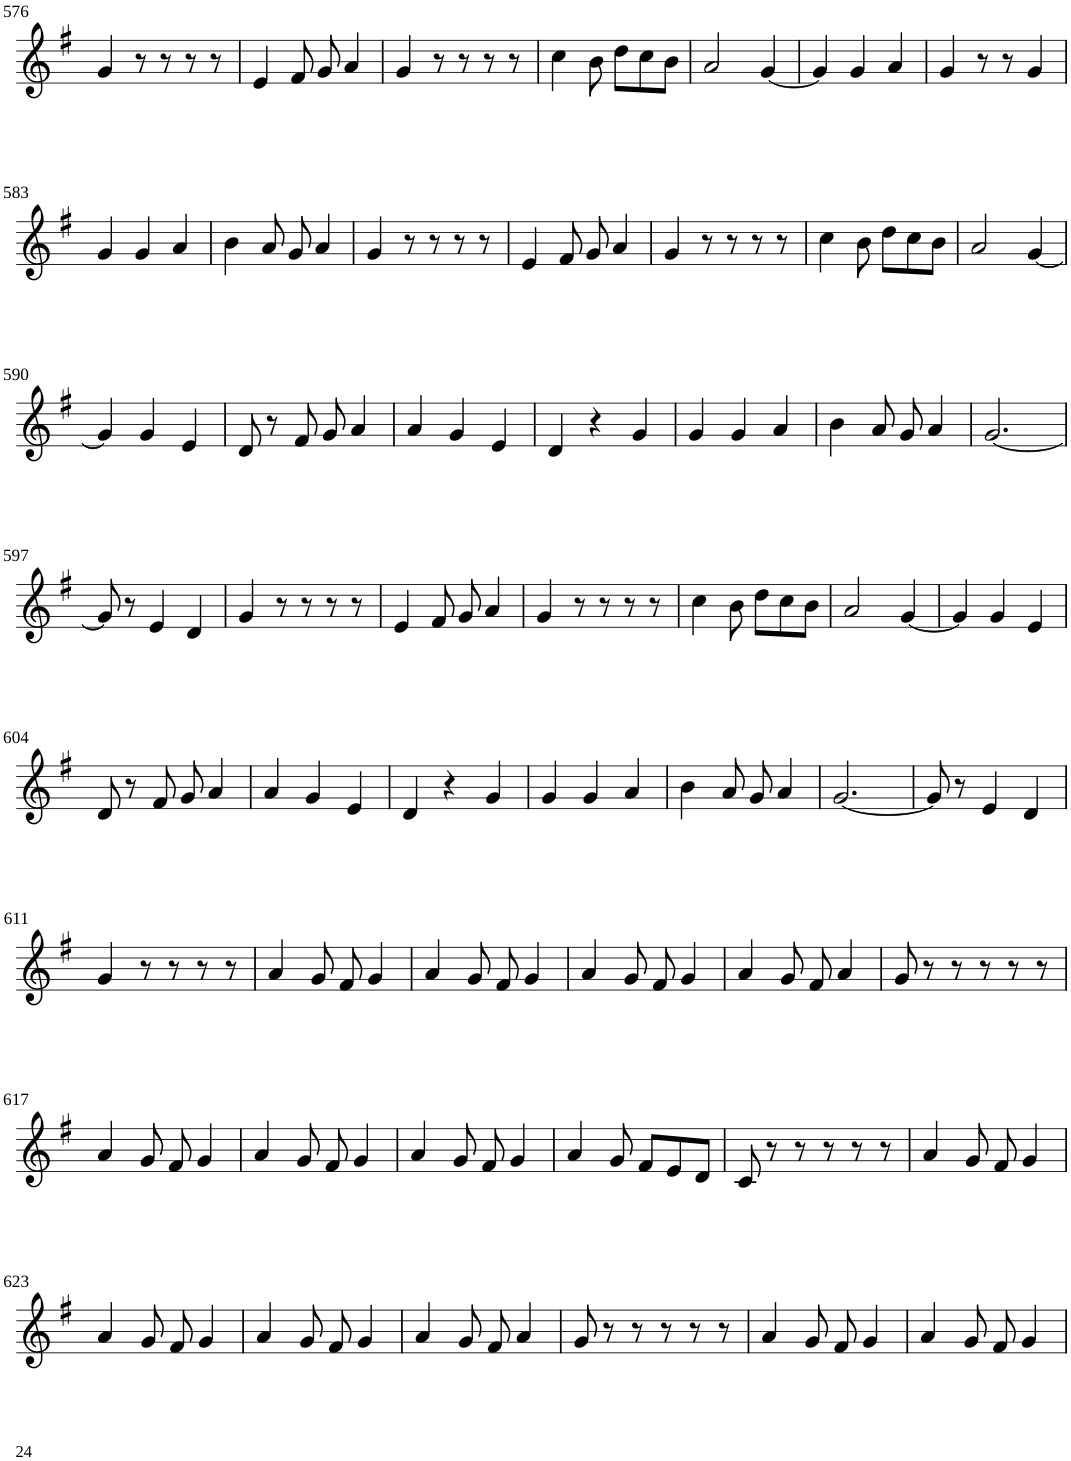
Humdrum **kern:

**kern
*part1
*staff1
*I"Violin
!!LO:PB:g=z
*clefG2
*k[f#]
*G:
*M6/8
=576
4g/
8r
8r
8r
8r
=577
4e/
8f#/
8g/
4a/
=578
4g/
8r
8r
8r
8r
=579
4cc\
8b\
8dd\L
8cc\
8b\J
=580
2a/
[4g/
=581
4g/]
4g/
4a/
=582
4g/
8r
8r
4g/
!!LO:LB:g=z
=583
4g/
4g/
4a/
=584
4b\
8a/
8g/
4a/
=585
4g/
8r
8r
8r
8r
=586
4e/
8f#/
8g/
4a/
=587
4g/
8r
8r
8r
8r
=588
4cc\
8b\
8dd\L
8cc\
8b\J
=589
2a/
[4g/
!!LO:LB:g=z
=590
4g/]
4g/
4e/
=591
8d/
8r
8f#/
8g/
4a/
=592
4a/
4g/
4e/
=593
4d/
4r
4g/
=594
4g/
4g/
4a/
=595
4b\
8a/
8g/
4a/
=596
[2.g/
!!LO:LB:g=z
=597
8g/]
8r
4e/
4d/
=598
4g/
8r
8r
8r
8r
=599
4e/
8f#/
8g/
4a/
=600
4g/
8r
8r
8r
8r
=601
4cc\
8b\
8dd\L
8cc\
8b\J
=602
2a/
[4g/
=603
4g/]
4g/
4e/
!!LO:LB:g=z
=604
8d/
8r
8f#/
8g/
4a/
=605
4a/
4g/
4e/
=606
4d/
4r
4g/
=607
4g/
4g/
4a/
=608
4b\
8a/
8g/
4a/
=609
[2.g/
=610
8g/]
8r
4e/
4d/
!!LO:LB:g=z
=611
4g/
8r
8r
8r
8r
=612
4a/
8g/
8f#/
4g/
=613
4a/
8g/
8f#/
4g/
=614
4a/
8g/
8f#/
4g/
=615
4a/
8g/
8f#/
4a/
=616
8g/
8r
8r
8r
8r
8r
!!LO:LB:g=z
=617
4a/
8g/
8f#/
4g/
=618
4a/
8g/
8f#/
4g/
=619
4a/
8g/
8f#/
4g/
=620
4a/
8g/
8f#/L
8e/
8d/J
=621
8c/
8r
8r
8r
8r
8r
=622
4a/
8g/
8f#/
4g/
!!LO:LB:g=z
=623
4a/
8g/
8f#/
4g/
=624
4a/
8g/
8f#/
4g/
=625
4a/
8g/
8f#/
4a/
=626
8g/
8r
8r
8r
8r
8r
=627
4a/
8g/
8f#/
4g/
=628
4a/
8g/
8f#/
4g/
=
*-
